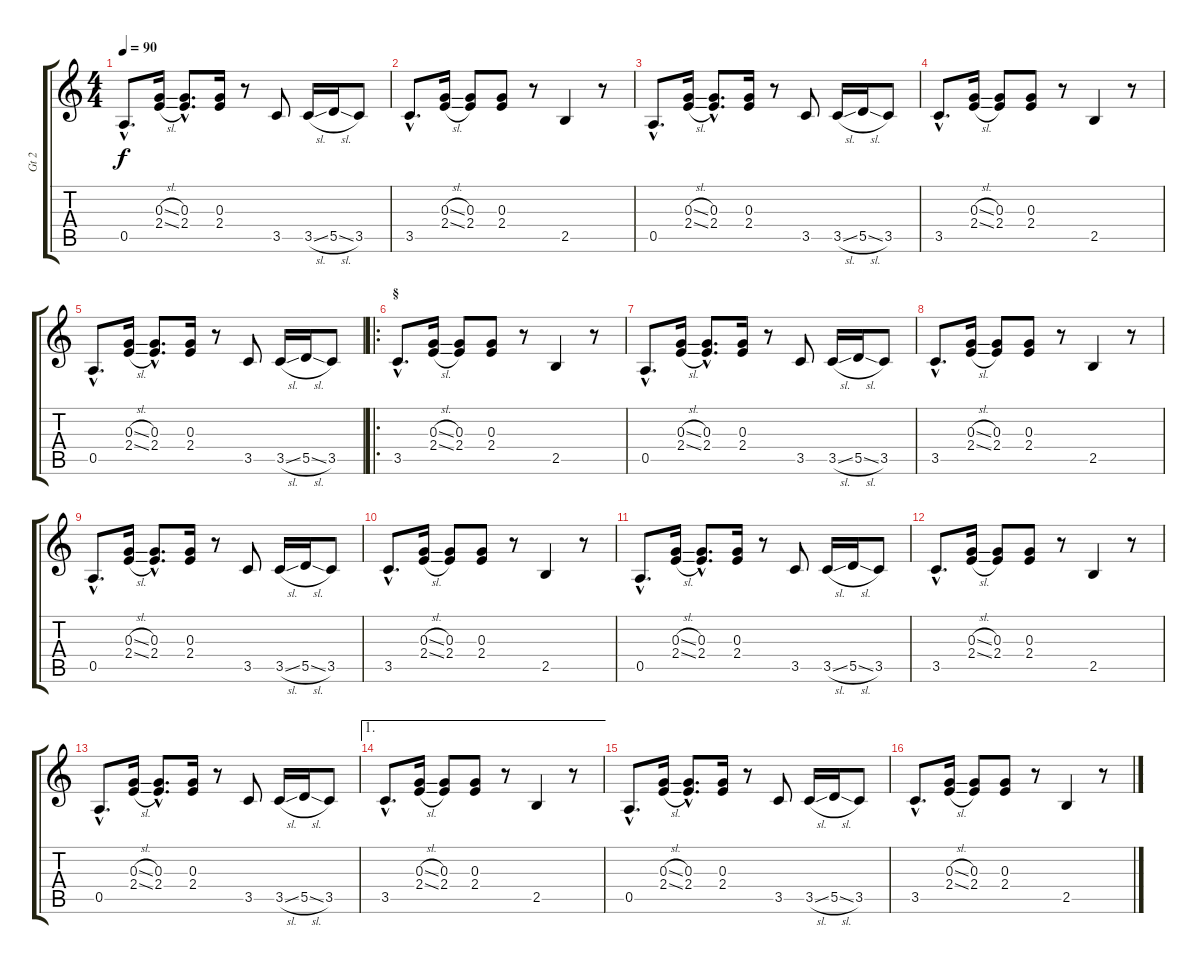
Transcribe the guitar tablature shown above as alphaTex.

\track ("Gt 2" "Gt 2") {instrument acousticguitarnylon}
\staff {score tabs}
\tuning (E4 B3 G3 D3 A2 E2) {hide}
\ts (4 4)
\tempo 90
\clef g2
\ks c
0.5{hac}.8{d dy f} (0.3{sl} 2.4{sl}).16 (0.3{hac} 2.4{hac}).8{d} (0.3 2.4).16 r.8 3.5.8 3.5{sl}.16 5.5{sl}.16 3.5.8 |
3.5{hac}.8{d} (0.3{sl} 2.4{sl}).16 (0.3 2.4).8 (0.3 2.4).8 r.8 2.5.4 r.8 |
0.5{hac}.8{d} (0.3{sl} 2.4{sl}).16 (0.3{hac} 2.4{hac}).8{d} (0.3 2.4).16 r.8 3.5.8 3.5{sl}.16 5.5{sl}.16 3.5.8 |
3.5{hac}.8{d} (0.3{sl} 2.4{sl}).16 (0.3 2.4).8 (0.3 2.4).8 r.8 2.5.4 r.8 |
0.5{hac}.8{d} (0.3{sl} 2.4{sl}).16 (0.3{hac} 2.4{hac}).8{d} (0.3 2.4).16 r.8 3.5.8 3.5{sl}.16 5.5{sl}.16 3.5.8 |
\ro
\section ("" "§")
3.5{hac}.8{d} (0.3{sl} 2.4{sl}).16 (0.3 2.4).8 (0.3 2.4).8 r.8 2.5.4 r.8 |
0.5{hac}.8{d} (0.3{sl} 2.4{sl}).16 (0.3{hac} 2.4{hac}).8{d} (0.3 2.4).16 r.8 3.5.8 3.5{sl}.16 5.5{sl}.16 3.5.8 |
3.5{hac}.8{d} (0.3{sl} 2.4{sl}).16 (0.3 2.4).8 (0.3 2.4).8 r.8 2.5.4 r.8 |
0.5{hac}.8{d} (0.3{sl} 2.4{sl}).16 (0.3{hac} 2.4{hac}).8{d} (0.3 2.4).16 r.8 3.5.8 3.5{sl}.16 5.5{sl}.16 3.5.8 |
3.5{hac}.8{d} (0.3{sl} 2.4{sl}).16 (0.3 2.4).8 (0.3 2.4).8 r.8 2.5.4 r.8 |
0.5{hac}.8{d} (0.3{sl} 2.4{sl}).16 (0.3{hac} 2.4{hac}).8{d} (0.3 2.4).16 r.8 3.5.8 3.5{sl}.16 5.5{sl}.16 3.5.8 |
3.5{hac}.8{d} (0.3{sl} 2.4{sl}).16 (0.3 2.4).8 (0.3 2.4).8 r.8 2.5.4 r.8 |
0.5{hac}.8{d} (0.3{sl} 2.4{sl}).16 (0.3{hac} 2.4{hac}).8{d} (0.3 2.4).16 r.8 3.5.8 3.5{sl}.16 5.5{sl}.16 3.5.8 |
\ae 1
3.5{hac}.8{d} (0.3{sl} 2.4{sl}).16 (0.3 2.4).8 (0.3 2.4).8 r.8 2.5.4 r.8 |
0.5{hac}.8{d} (0.3{sl} 2.4{sl}).16 (0.3{hac} 2.4{hac}).8{d} (0.3 2.4).16 r.8 3.5.8 3.5{sl}.16 5.5{sl}.16 3.5.8 |
3.5{hac}.8{d} (0.3{sl} 2.4{sl}).16 (0.3 2.4).8 (0.3 2.4).8 r.8 2.5.4 r.8
